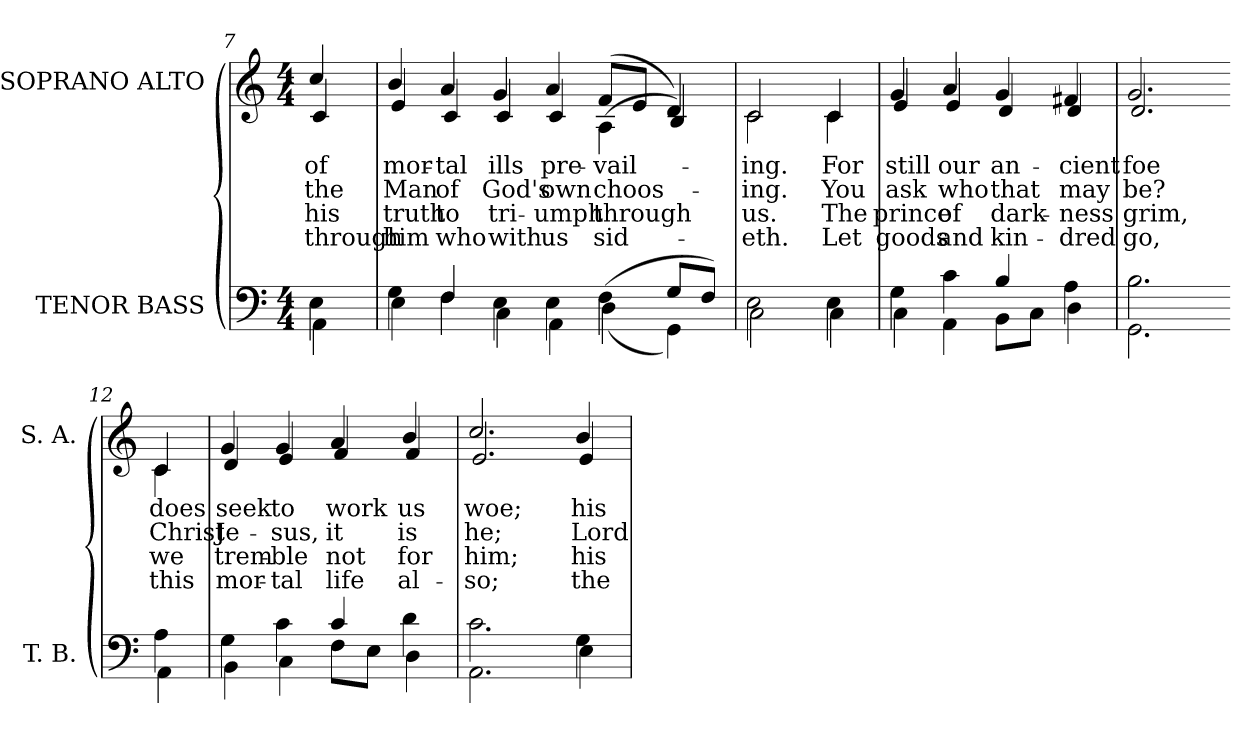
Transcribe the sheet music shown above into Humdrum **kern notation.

**kern	**kern	**text	**text	**text	**text
*part2	*part1	*part1	*part1	*part1	*part1
*staff2	*staff1	*staff1	*staff1	*staff1	*staff1
*I"TENOR BASS	*I"SOPRANO ALTO	*	*	*	*
*I'T. B.	*I'S. A.	*	*	*	*
!!LO:LB:g=z
*clefF4	*clefG2	*	*	*	*
*k[]	*k[]	*	*	*	*
*C:	*C:	*	*	*	*
*M4/4	*M4/4	*	*	*	*
=7	=7	=7	=7	=7	=7
*^	*	*	*	*	*
!	!	!	!LO:LY:b:color=#000000	!LO:LY:b:color=#000000	!LO:LY:b:color=#000000	!LO:LY:b:color=#000000
*	*	*^	*	*	*	*
4Ei\	4AAi\	4cci/	4ci/	of	the	his	through
=8	=8	=8	=8	=8	=8	=8	=8
!	!	!	!	!LO:LY:b:color=#000000	!LO:LY:b:color=#000000	!LO:LY:b:color=#000000	!LO:LY:b:color=#000000
4Gi\	4Ei\	4bi/	4ei/	mor-	Man	truth	him
!	!	!	!	!LO:LY:b:color=#000000	!LO:LY:b:color=#000000	!LO:LY:b:color=#000000	!LO:LY:b:color=#000000
4Fi/	4Fi\	4ai/	4ci/	-tal	of	to	who
!	!	!	!	!LO:LY:b:color=#000000	!LO:LY:b:color=#000000	!LO:LY:b:color=#000000	!LO:LY:b:color=#000000
4Ei\	4Ci\	4gi/	4ci/	ills	God's	tri-	with
!	!	!	!	!LO:LY:b:color=#000000	!LO:LY:b:color=#000000	!LO:LY:b:color=#000000	!LO:LY:b:color=#000000
4Ei\	4AAi\	4ai/	4ci/	pre-	own	-umph	us
!	!	!	!	!LO:LY:b:color=#000000	!LO:LY:b:color=#000000	!LO:LY:b:color=#000000	!LO:LY:b:color=#000000
(4Fi\	(4Di\	(8fi/L	(4Ai\	-vail-	choos-	through	sid-
.	.	8ei/J	.	.	.	.	.
8Gi/L	4GGi\)	4di/)	4Bi/)	.	.	.	.
8Fi/J)	.	.	.	.	.	.	.
=9	=9	=9	=9	=9	=9	=9	=9
!	!	!	!	!LO:LY:b:color=#000000	!LO:LY:b:color=#000000	!LO:LY:b:color=#000000	!LO:LY:b:color=#000000
2Ei\	2Ci\	2ci/	2ci\	-ing.	-ing.	us.	-eth.
!	!	!	!	!LO:LY:b:color=#000000	!LO:LY:b:color=#000000	!LO:LY:b:color=#000000	!LO:LY:b:color=#000000
4Ei\	4Ci\	4ci/	4ci\	For	You	The	Let
=10	=10	=10	=10	=10	=10	=10	=10
!	!	!	!	!LO:LY:b:color=#000000	!LO:LY:b:color=#000000	!LO:LY:b:color=#000000	!LO:LY:b:color=#000000
4Gi\	4Ci\	4gi/	4ei/	still	ask	prince	goods
!	!	!	!	!LO:LY:b:color=#000000	!LO:LY:b:color=#000000	!LO:LY:b:color=#000000	!LO:LY:b:color=#000000
4ci\	4AAi\	4ai/	4ei/	our	who	of	and
!	!	!	!	!LO:LY:b:color=#000000	!LO:LY:b:color=#000000	!LO:LY:b:color=#000000	!LO:LY:b:color=#000000
4Bi/	8BBi\L	4gi/	4di/	an-	that	dark-	kin-
.	8Ci\J	.	.	.	.	.	.
!	!	!	!	!LO:LY:b:color=#000000	!LO:LY:b:color=#000000	!LO:LY:b:color=#000000	!LO:LY:b:color=#000000
4Ai\	4Di\	4f#Xi/	4di/	-cient	may	-ness	-dred
!!LO:LB:g=z	!!
=11	=11	=11	=11	=11	=11	=11	=11
!	!	!	!	!LO:LY:b:color=#000000	!LO:LY:b:color=#000000	!LO:LY:b:color=#000000	!LO:LY:b:color=#000000
2.Bi\	2.GGi\	2.gi/	2.di/	foe	be?	grim,	go,
=12-	=12-	=12-	=12-	=12-	=12-	=12-	=12-
!	!	!	!	!LO:LY:b:color=#000000	!LO:LY:b:color=#000000	!LO:LY:b:color=#000000	!LO:LY:b:color=#000000
4Ai\	4AAi\	4ci/	4ci\	does	Christ	we	this
=13	=13	=13	=13	=13	=13	=13	=13
!	!	!	!	!LO:LY:b:color=#000000	!LO:LY:b:color=#000000	!LO:LY:b:color=#000000	!LO:LY:b:color=#000000
4Gi\	4BBi\	4gi/	4di/	seek	Je-	trem-	mor-
!	!	!	!	!LO:LY:b:color=#000000	!LO:LY:b:color=#000000	!LO:LY:b:color=#000000	!LO:LY:b:color=#000000
4ci\	4Ci\	4gi/	4ei/	to	-sus,	-ble	-tal
!	!	!	!	!LO:LY:b:color=#000000	!LO:LY:b:color=#000000	!LO:LY:b:color=#000000	!LO:LY:b:color=#000000
4ci/	8Fi\L	4ai/	4fi/	work	it	not	life
.	8Ei\J	.	.	.	.	.	.
!	!	!	!	!LO:LY:b:color=#000000	!LO:LY:b:color=#000000	!LO:LY:b:color=#000000	!LO:LY:b:color=#000000
4di\	4Di\	4bi/	4fi/	us	is	for	al-
=14	=14	=14	=14	=14	=14	=14	=14
!	!	!	!	!LO:LY:b:color=#000000	!LO:LY:b:color=#000000	!LO:LY:b:color=#000000	!LO:LY:b:color=#000000
2.ci\	2.AAi\	2.cci/	2.ei/	woe;	he;	him;	-so;
!	!	!	!	!LO:LY:b:color=#000000	!LO:LY:b:color=#000000	!LO:LY:b:color=#000000	!LO:LY:b:color=#000000
4Gi\	4Ei\	4bi/	4ei/	his	Lord	his	the
*v	*v	*	*	*	*	*	*
*	*v	*v	*	*	*	*
=	=	=	=	=	=
*-	*-	*-	*-	*-	*-
